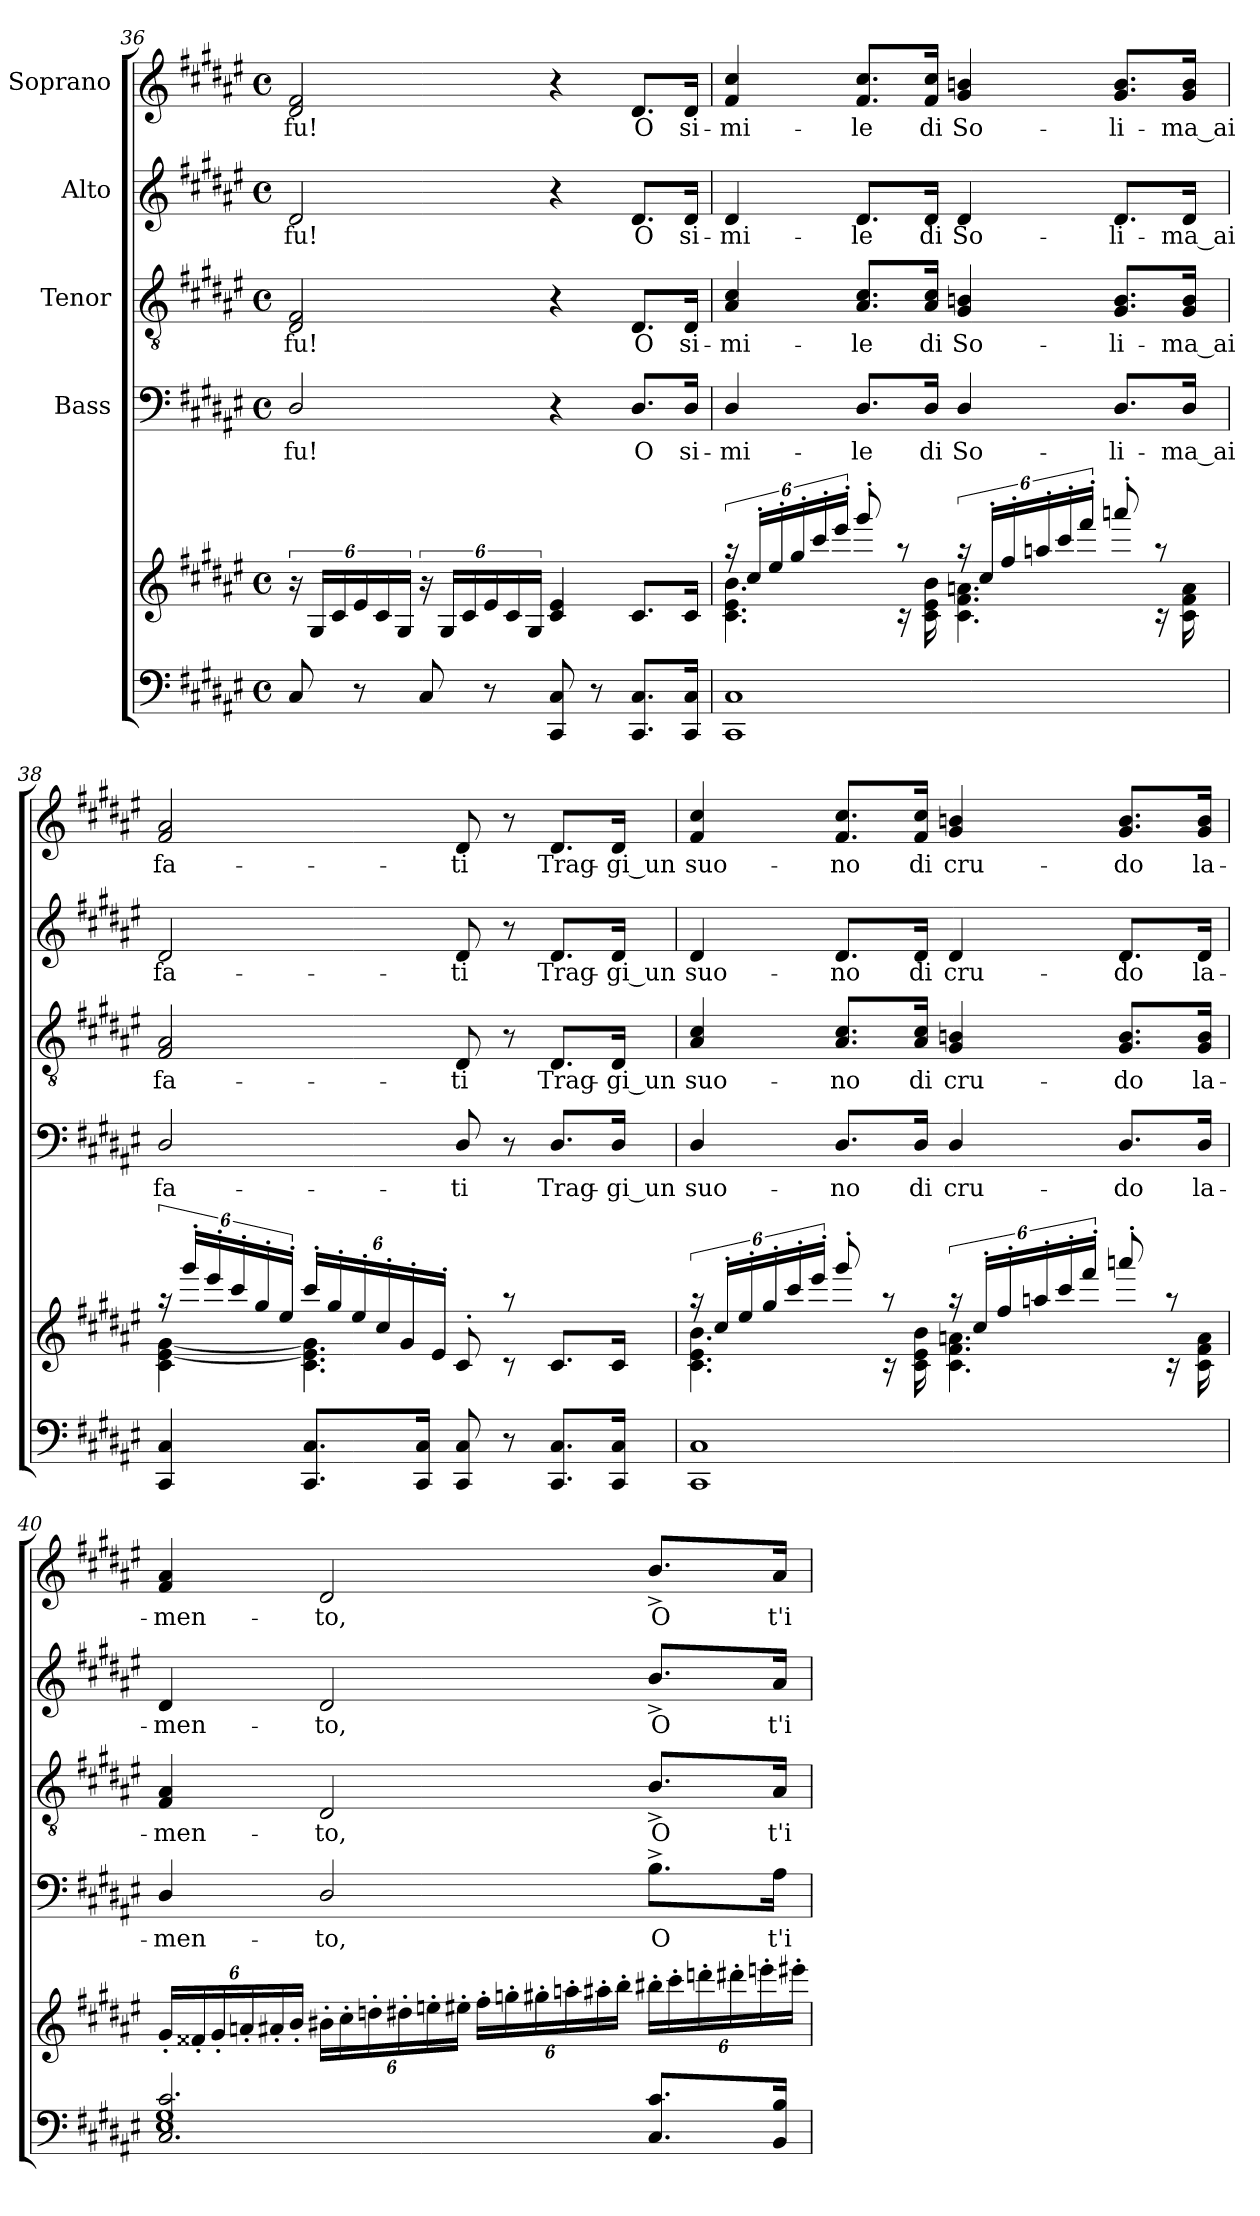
**kern	**kern	**kern	**text	**kern	**text	**kern	**text	**kern	**text
*part5	*part5	*part4	*part4	*part3	*part3	*part2	*part2	*part1	*part1
*staff6	*staff5	*staff4	*staff4	*staff3	*staff3	*staff2	*staff2	*staff1	*staff1
*	*	*I"Bass	*	*I"Tenor	*	*I"Alto	*	*I"Soprano	*
!!LO:PB:g=z
*clefF4	*clefG2	*clefF4	*	*clefGv2	*	*clefG2	*	*clefG2	*
*	*	*ITrd1c2	*	*ITrd1c2	*	*ITrd1c2	*	*ITrd1c2	*
*k[f#c#g#d#a#e#]	*k[f#c#g#d#a#e#]	*k[f#c#g#d#a#e#]	*	*k[f#c#g#d#a#e#]	*	*k[f#c#g#d#a#e#]	*	*k[f#c#g#d#a#e#]	*
*F#:	*F#:	*F#:	*	*F#:	*	*F#:	*	*F#:	*
*M4/4	*M4/4	*M4/4	*	*M4/4	*	*M4/4	*	*M4/4	*
*met(c)	*met(c)	*met(c)	*	*met(c)	*	*met(c)	*	*met(c)	*
=36	=36	=36	=36	=36	=36	=36	=36	=36	=36
!	!	!	!LO:LY:b	!	!LO:LY:b	!	!LO:LY:b	!	!LO:LY:b
8C#/	24r	2C#/	fu!	2C#/ 2E#/	fu!	2c#/	fu!	2c#/ 2e#/	fu!
.	24G#/LL	.	.	.	.	.	.	.	.
.	24c#/	.	.	.	.	.	.	.	.
8r	24e#/	.	.	.	.	.	.	.	.
.	24c#/	.	.	.	.	.	.	.	.
.	24G#/JJ	.	.	.	.	.	.	.	.
8C#/	24r	.	.	.	.	.	.	.	.
.	24G#/LL	.	.	.	.	.	.	.	.
.	24c#/	.	.	.	.	.	.	.	.
8r	24e#/	.	.	.	.	.	.	.	.
.	24c#/	.	.	.	.	.	.	.	.
.	24G#/JJ	.	.	.	.	.	.	.	.
8CC#/ 8C#/	4c#/ 4e#/	4r	.	4r	.	4r	.	4r	.
8r	.	.	.	.	.	.	.	.	.
!	!	!	!LO:LY:b	!	!LO:LY:b	!	!LO:LY:b	!	!LO:LY:b
8.CC#/ 8.C#/L	8.c#/L	8.C#/L	O	8.C#/L	O	8.c#/L	O	8.c#/L	O
!	!	!	!LO:LY:b	!	!LO:LY:b	!	!LO:LY:b	!	!LO:LY:b
16CC#/ 16C#/Jk	16c#/Jk	16C#/Jk	si-	16C#/Jk	si-	16c#/Jk	si-	16c#/Jk	si-
=37	=37	=37	=37	=37	=37	=37	=37	=37	=37
*	*^	*	*	*	*	*	*	*	*
!	!	!	!	!LO:LY:b	!	!LO:LY:b	!	!LO:LY:b	!	!LO:LY:b
1CC# 1C#	24raa	4.c#\ 4.e#\ 4.b\	4C#/	-mi-	4G#/ 4B/	-mi-	4c#/	-mi-	4e#/ 4b/	-mi-
.	24cc#'/LL	.	.	.	.	.	.	.	.	.
.	24ee#'/	.	.	.	.	.	.	.	.	.
.	24gg#'/	.	.	.	.	.	.	.	.	.
.	24ccc#'/	.	.	.	.	.	.	.	.	.
.	24eee#'/JJ	.	.	.	.	.	.	.	.	.
!	!	!	!	!LO:LY:b	!	!LO:LY:b	!	!LO:LY:b	!	!LO:LY:b
.	8ggg#'/	.	8.C#/L	-le	8.G#/ 8.B/L	-le	8.c#/L	-le	8.e#/ 8.b/L	-le
.	8raa	16rc	.	.	.	.	.	.	.	.
!	!	!	!	!LO:LY:b	!	!LO:LY:b	!	!LO:LY:b	!	!LO:LY:b
.	.	16c#\ 16e#\ 16b\	16C#/Jk	di	16G#/ 16B/Jk	di	16c#/Jk	di	16e#/ 16b/Jk	di
!	!	!	!	!LO:LY:b	!	!LO:LY:b	!	!LO:LY:b	!	!LO:LY:b
.	24raa	4.c#\ 4.f#\ 4.an\	4C#/	So-	4F#/ 4An/	So-	4c#/	So-	4f#/ 4an/	So-
.	24cc#'/LL	.	.	.	.	.	.	.	.	.
.	24ff#'/	.	.	.	.	.	.	.	.	.
.	24aan'/	.	.	.	.	.	.	.	.	.
.	24ccc#'/	.	.	.	.	.	.	.	.	.
.	24fff#'/JJ	.	.	.	.	.	.	.	.	.
!	!	!	!	!LO:LY:b	!	!LO:LY:b	!	!LO:LY:b	!	!LO:LY:b
.	8aaan'/	.	8.C#/L	-li-	8.F#/ 8.A/L	-li-	8.c#/L	-li-	8.f#/ 8.a/L	-li-
.	8raa	16rc	.	.	.	.	.	.	.	.
!	!	!	!	!LO:LY:b	!	!LO:LY:b	!	!LO:LY:b	!	!LO:LY:b
.	.	16c#\ 16f#\ 16a\	16C#/Jk	-ma_ai	16F#/ 16A/Jk	-ma_ai	16c#/Jk	-ma_ai	16f#/ 16a/Jk	-ma_ai
!!LO:PB:g=z
=38	=38	=38	=38	=38	=38	=38	=38	=38	=38	=38
!	!	!	!	!LO:LY:b	!	!LO:LY:b	!	!LO:LY:b	!	!LO:LY:b
4CC#/ 4C#/	24raa	4c#\ [4e#\ [4g#\	2C#/	fa-	2E#/ 2G#/	fa-	2c#/	fa-	2e#/ 2g#/	fa-
.	24ggg#'/LL	.	.	.	.	.	.	.	.	.
.	24eee#'/	.	.	.	.	.	.	.	.	.
.	24ccc#'/	.	.	.	.	.	.	.	.	.
.	24gg#'/	.	.	.	.	.	.	.	.	.
.	24ee#'/JJ	.	.	.	.	.	.	.	.	.
*	*Xbrackettup	*	*	*	*	*	*	*	*	*
8.CC#/ 8.C#/L	24ccc#'/LL	4.c#\ 4.e#\] 4.g#\]	.	.	.	.	.	.	.	.
.	24gg#'/	.	.	.	.	.	.	.	.	.
.	24ee#'/	.	.	.	.	.	.	.	.	.
.	24cc#'/	.	.	.	.	.	.	.	.	.
.	24g#'/	.	.	.	.	.	.	.	.	.
16CC#/ 16C#/Jk	.	.	.	.	.	.	.	.	.	.
.	24e#'/JJ	.	.	.	.	.	.	.	.	.
!	!	!	!	!LO:LY:b	!	!LO:LY:b	!	!LO:LY:b	!	!LO:LY:b
8CC#/ 8C#/	8c#'/	.	8C#/	-ti	8C#/	-ti	8c#/	-ti	8c#/	-ti
8r	8raa	8rc	8r	.	8r	.	8r	.	8r	.
!	!	!	!	!LO:LY:b	!	!LO:LY:b	!	!LO:LY:b	!	!LO:LY:b
8.CC#/ 8.C#/L	8.c#/L	4ryy	8.C#/L	Trag-	8.C#/L	Trag-	8.c#/L	Trag-	8.c#/L	Trag-
!	!	!	!	!LO:LY:b	!	!LO:LY:b	!	!LO:LY:b	!	!LO:LY:b
16CC#/ 16C#/Jk	16c#/Jk	.	16C#/Jk	-gi_un	16C#/Jk	-gi_un	16c#/Jk	-gi_un	16c#/Jk	-gi_un
!!LO:PB:g=z
=39	=39	=39	=39	=39	=39	=39	=39	=39	=39	=39
*	*brackettup	*	*	*	*	*	*	*	*	*
!	!	!	!	!LO:LY:b	!	!LO:LY:b	!	!LO:LY:b	!	!LO:LY:b
1CC# 1C#	24raa	4.c#\ 4.e#\ 4.b\	4C#/	suo-	4G#/ 4B/	suo-	4c#/	suo-	4e#/ 4b/	suo-
.	24cc#'/LL	.	.	.	.	.	.	.	.	.
.	24ee#'/	.	.	.	.	.	.	.	.	.
.	24gg#'/	.	.	.	.	.	.	.	.	.
.	24ccc#'/	.	.	.	.	.	.	.	.	.
.	24eee#'/JJ	.	.	.	.	.	.	.	.	.
!	!	!	!	!LO:LY:b	!	!LO:LY:b	!	!LO:LY:b	!	!LO:LY:b
.	8ggg#'/	.	8.C#/L	-no	8.G#/ 8.B/L	-no	8.c#/L	-no	8.e#/ 8.b/L	-no
.	8raa	16rc	.	.	.	.	.	.	.	.
!	!	!	!	!LO:LY:b	!	!LO:LY:b	!	!LO:LY:b	!	!LO:LY:b
.	.	16c#\ 16e#\ 16b\	16C#/Jk	di	16G#/ 16B/Jk	di	16c#/Jk	di	16e#/ 16b/Jk	di
!	!	!	!	!LO:LY:b	!	!LO:LY:b	!	!LO:LY:b	!	!LO:LY:b
.	24raa	4.c#\ 4.f#\ 4.an\	4C#/	cru-	4F#/ 4An/	cru-	4c#/	cru-	4f#/ 4an/	cru-
.	24cc#'/LL	.	.	.	.	.	.	.	.	.
.	24ff#'/	.	.	.	.	.	.	.	.	.
.	24aan'/	.	.	.	.	.	.	.	.	.
.	24ccc#'/	.	.	.	.	.	.	.	.	.
.	24fff#'/JJ	.	.	.	.	.	.	.	.	.
!	!	!	!	!LO:LY:b	!	!LO:LY:b	!	!LO:LY:b	!	!LO:LY:b
.	8aaan'/	.	8.C#/L	-do	8.F#/ 8.A/L	-do	8.c#/L	-do	8.f#/ 8.a/L	-do
.	8raa	16rc	.	.	.	.	.	.	.	.
!	!	!	!	!LO:LY:b	!	!LO:LY:b	!	!LO:LY:b	!	!LO:LY:b
.	.	16c#\ 16f#\ 16a\	16C#/Jk	la-	16F#/ 16A/Jk	la-	16c#/Jk	la-	16f#/ 16a/Jk	la-
*	*v	*v	*	*	*	*	*	*	*	*
!!LO:PB:g=z
=40	=40	=40	=40	=40	=40	=40	=40	=40	=40
*^	*	*	*	*	*	*	*	*	*
*	*	*Xbrackettup	*	*	*	*	*	*	*	*
*	*	*^	*	*	*	*	*	*	*	*
!	!	!	!	!	!LO:LY:b	!	!LO:LY:b	!	!LO:LY:b	!	!LO:LY:b
*	*	*v	*v	*	*	*	*	*	*	*	*
2.C#/ 2.c#/	1E# 1G#	24g#'/LL	4C#/	-men-	4E#/ 4G#/	-men-	4c#/	-men-	4e#/ 4g#/	-men-
.	.	24f##X'/	.	.	.	.	.	.	.	.
.	.	24g#'/	.	.	.	.	.	.	.	.
.	.	24an'/	.	.	.	.	.	.	.	.
.	.	24a#X'/	.	.	.	.	.	.	.	.
.	.	24b'/JJ	.	.	.	.	.	.	.	.
!	!	!	!	!LO:LY:b	!	!LO:LY:b	!	!LO:LY:b	!	!LO:LY:b
.	.	24b#X'\LL	2C#/	-to,	2C#/	-to,	2c#/	-to,	2c#/	-to,
.	.	24cc#'\	.	.	.	.	.	.	.	.
.	.	24ddn'\	.	.	.	.	.	.	.	.
.	.	24dd#X'\	.	.	.	.	.	.	.	.
.	.	24een'\	.	.	.	.	.	.	.	.
.	.	24ee#X'\JJ	.	.	.	.	.	.	.	.
.	.	24ff#'\LL	.	.	.	.	.	.	.	.
.	.	24ggn'\	.	.	.	.	.	.	.	.
.	.	24gg#X'\	.	.	.	.	.	.	.	.
.	.	24aan'\	.	.	.	.	.	.	.	.
.	.	24aa#X'\	.	.	.	.	.	.	.	.
.	.	24bb'\JJ	.	.	.	.	.	.	.	.
!	!	!	!	!LO:LY:b	!	!LO:LY:b	!	!LO:LY:b	!	!LO:LY:b
8.C#/ 8.c#/L	.	24bb#X'\LL	8.A#^\L	O	8.A#^/L	O	8.a#^/L	O	8.a#^/L	O
.	.	24ccc#'\	.	.	.	.	.	.	.	.
.	.	24dddn'\	.	.	.	.	.	.	.	.
.	.	24ddd#X'\	.	.	.	.	.	.	.	.
.	.	24eeen'\	.	.	.	.	.	.	.	.
!	!	!	!	!LO:LY:b	!	!LO:LY:b	!	!LO:LY:b	!	!LO:LY:b
16BB/ 16B/Jk	.	.	16G#\Jk	t'i-	16G#/Jk	t'i-	16g#/Jk	t'i-	16g#/Jk	t'i-
.	.	24eee#X'\JJ	.	.	.	.	.	.	.	.
*v	*v	*	*	*	*	*	*	*	*	*
=	=	=	=	=	=	=	=	=	=
*-	*-	*-	*-	*-	*-	*-	*-	*-	*-
